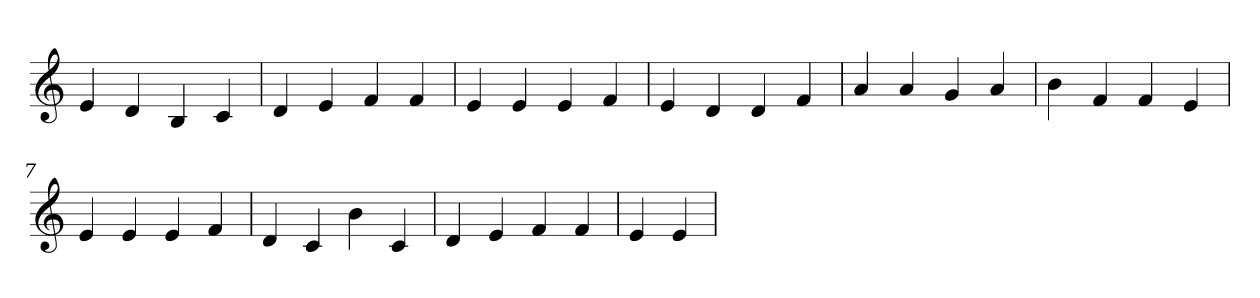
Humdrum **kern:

**kern
*part1
*staff1
*clefG2
=1
4e
4d
4B
4c
=2
4d
4e
4f
4f
=3
4e
4e
4e
4f
=4
4e
4d
4d
4f
=5
4a
4a
4g
4a
=6
4b
4f
4f
4e
=7
4e
4e
4e
4f
=8
4d
4c
4b
4c
=9
4d
4e
4f
4f
=10
4e
4e
=
*-
